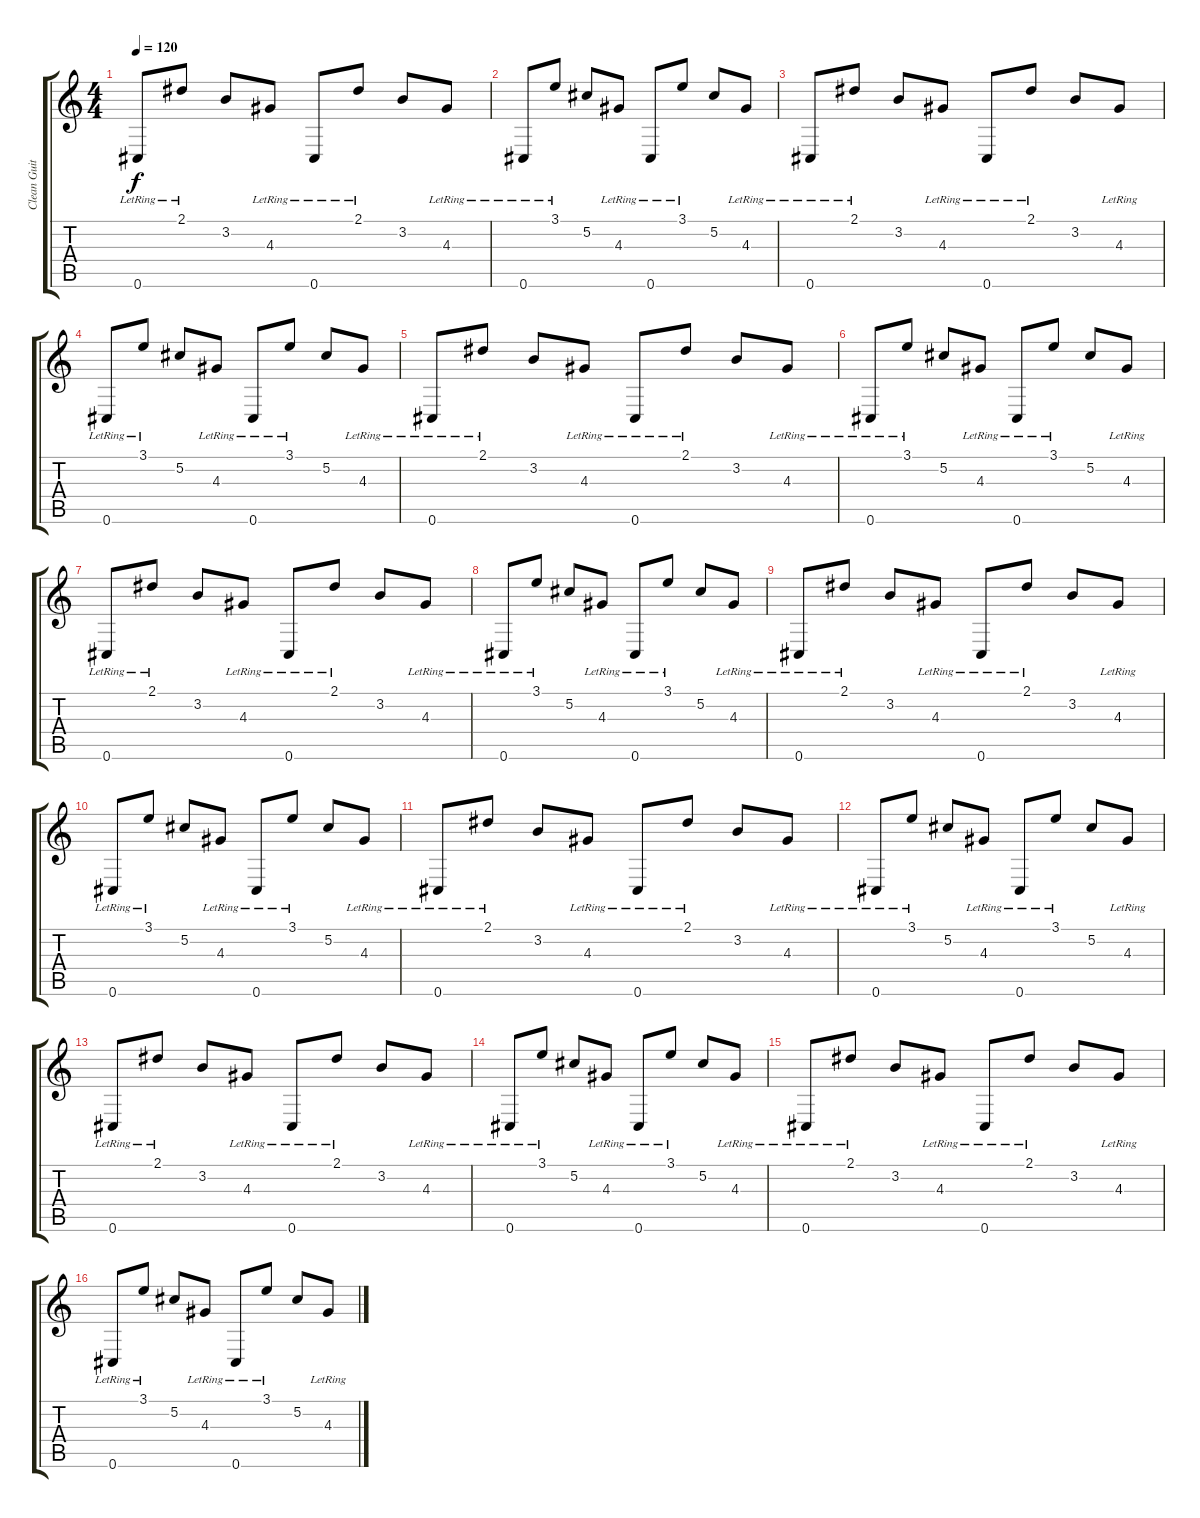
\track ("Clean Guitar" "Clean Guit") {instrument acousticguitarsteel}
\staff {score tabs}
\tuning (Db4 Ab3 E3 B2 Gb2 Db2) {hide}
\ts (4 4)
\tempo 120
\clef g2
\ks c
0.6{lr}.8{dy f} 2.1{lr}.8 3.2.8 4.3{lr}.8 0.6{lr}.8 2.1{lr}.8 3.2.8 4.3{lr}.8 |
0.6{lr}.8 3.1{lr}.8 5.2.8 4.3{lr}.8 0.6{lr}.8 3.1{lr}.8 5.2.8 4.3{lr}.8 |
0.6{lr}.8 2.1{lr}.8 3.2.8 4.3{lr}.8 0.6{lr}.8 2.1{lr}.8 3.2.8 4.3{lr}.8 |
0.6{lr}.8 3.1{lr}.8 5.2.8 4.3{lr}.8 0.6{lr}.8 3.1{lr}.8 5.2.8 4.3{lr}.8 |
0.6{lr}.8 2.1{lr}.8 3.2.8 4.3{lr}.8 0.6{lr}.8 2.1{lr}.8 3.2.8 4.3{lr}.8 |
0.6{lr}.8 3.1{lr}.8 5.2.8 4.3{lr}.8 0.6{lr}.8 3.1{lr}.8 5.2.8 4.3{lr}.8 |
0.6{lr}.8 2.1{lr}.8 3.2.8 4.3{lr}.8 0.6{lr}.8 2.1{lr}.8 3.2.8 4.3{lr}.8 |
0.6{lr}.8 3.1{lr}.8 5.2.8 4.3{lr}.8 0.6{lr}.8 3.1{lr}.8 5.2.8 4.3{lr}.8 |
0.6{lr}.8 2.1{lr}.8 3.2.8 4.3{lr}.8 0.6{lr}.8 2.1{lr}.8 3.2.8 4.3{lr}.8 |
0.6{lr}.8 3.1{lr}.8 5.2.8 4.3{lr}.8 0.6{lr}.8 3.1{lr}.8 5.2.8 4.3{lr}.8 |
0.6{lr}.8 2.1{lr}.8 3.2.8 4.3{lr}.8 0.6{lr}.8 2.1{lr}.8 3.2.8 4.3{lr}.8 |
0.6{lr}.8 3.1{lr}.8 5.2.8 4.3{lr}.8 0.6{lr}.8 3.1{lr}.8 5.2.8 4.3{lr}.8 |
0.6{lr}.8 2.1{lr}.8 3.2.8 4.3{lr}.8 0.6{lr}.8 2.1{lr}.8 3.2.8 4.3{lr}.8 |
0.6{lr}.8 3.1{lr}.8 5.2.8 4.3{lr}.8 0.6{lr}.8 3.1{lr}.8 5.2.8 4.3{lr}.8 |
0.6{lr}.8 2.1{lr}.8 3.2.8 4.3{lr}.8 0.6{lr}.8 2.1{lr}.8 3.2.8 4.3{lr}.8 |
0.6{lr}.8 3.1{lr}.8 5.2.8 4.3{lr}.8 0.6{lr}.8 3.1{lr}.8 5.2.8 4.3{lr}.8
